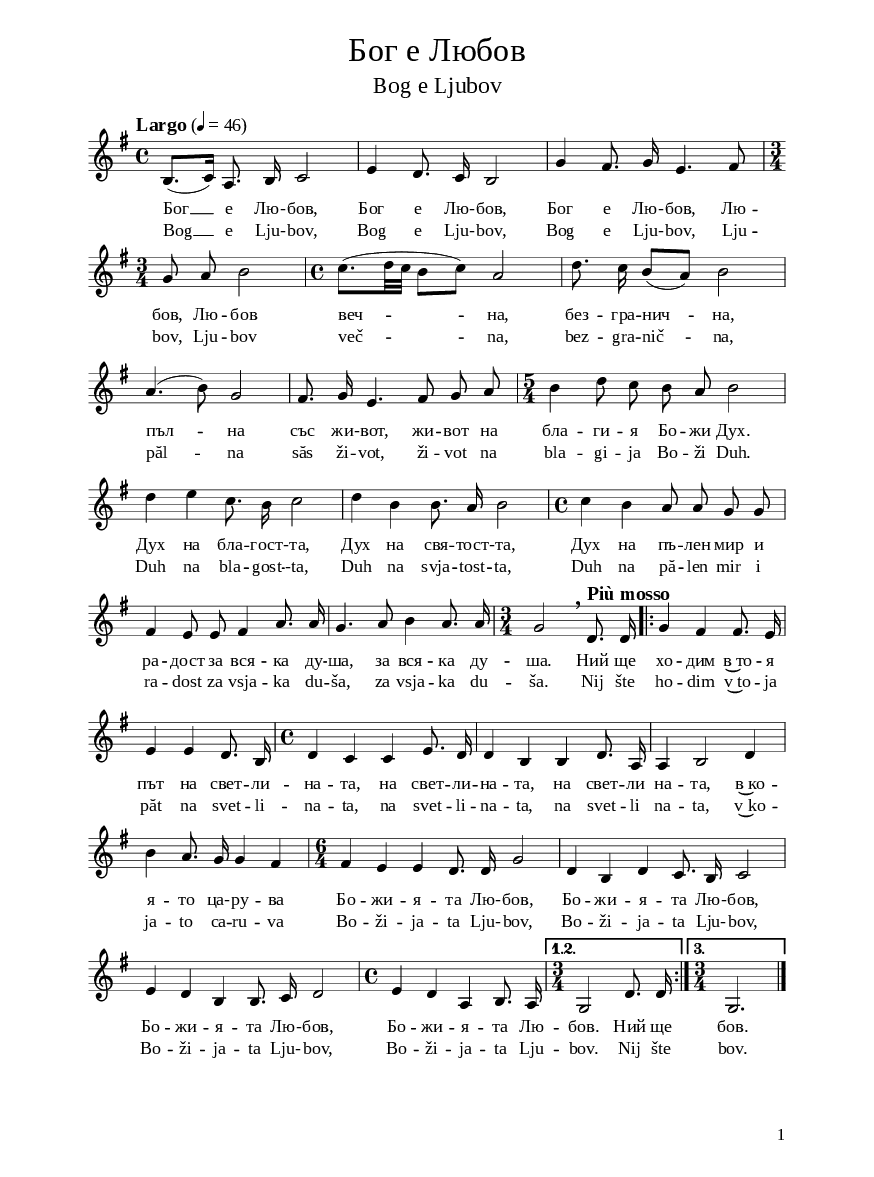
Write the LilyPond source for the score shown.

\version "2.24.4"

% include paper part and global functions
\include "include/globals.ily"

\bookpart {
  \label #'ref082
  \tocItem \markup "Бог е Любов – Bog e Ljubov"
  \include "include/bookpart-paper.ily"
  \score {
    \include "include/score-layout.ily"
    \new Voice \relative c' {
      \clef treble
      \key g \major
      \time 4/4
      \tempoFunc "Largo" 4 "46"

      \autoBeamOff

      b8. [(c16)] a8. b16 c2 |
      e4 d8. c16 b2 |
      g'4 fis8. g16 e4. fis8 | \break

      \time 3/4 g8 a8 b2 |
      \time 4/4 c8. [(d32 c32] b8 [c8]) a2 |
      d8. c16 b8 [(a8)] b2 | \break

      a4. (b8) g2 |
      fis8. g16 e4. fis8 g8 a8 |
      \time 5/4 b4 d8 c8 b8 a8 b2 | \break

      d4 e4 c8. b16 c2 |
      d4 b4 b8. a16 b2 |
      \time 4/4 c4 b4 a8 a8 g8 g8 | \break

      fis4 e8 e8 fis4 a8. a16 |
      g4. a8 b4 a8. a16 |
      \time 3/4 g2 \breathe \tempo "Più mosso"  d8. d16 |
      \repeat volta 3 {
        g4 fis4 fis8. e16 | \break

        e4 e4 d8. b16 |
        \time 4/4 d4 c4 c4 e8. d16 |
        d4 b4 b4 d8. a16 |
        a4 b2 d4 | \break

        b'4 a8. g16 g4 fis4 |
        \time 6/4 fis4 e4 e4 d8. d16 g2 |
        d4 b4 d4 c8. b16 c2 | \break

        e4 d4 b4 b8. c16 d2 |
        \time 4/4 e4 d4 a4 b8. a16 |
      } % repeat
      \alternative {
        { \time 3/4 g2 d'8. d16 }
        { \time 3/4 g,2.  \bar "|." }
      }
    }

    \addlyrics {
      Бог __ е "Лю-" -- бов, | Бог е "Лю-" -- бов, | Бог е "Лю-" -- бов, Лю -- |
      бов, Лю -- бов  | веч -- на, | без -- гра -- нич -- на, |
      пъл -- на | със жи -- "-вот," жи -- вот на | бла -- ги -- я Бо -- жи  Дух.
      Дух на бла -- гост -- "-та," | Дух на свя -- тост -- "-та," | Дух на пъ -- лен мир и |
      ра -- дост за вся -- ка ду -- ша, за вся -- ка ду -- | ша. Ний щe | хо -- дим в~то -- я |
      път  на свет -- ли -- | на -- та, на свет -- ли -- | на -- та, на свет -- ли | на -- та, в~ко -- |
      я -- то "ца-" -- ру -- ва | Бо -- жи -- я -- та "Лю-" -- бов, | Бо -- жи -- я -- та "Лю-" -- бов, |
      Бо -- жи -- я -- та "Лю-" -- бов, | Бо -- жи -- я -- та Лю -- | бов. Ний ще | бов.}


      \addlyrics {
        Bog __ e "Lju-" -- bov, | Bog e "Lju-" -- bov, | Bog e "Lju-" -- bov, Lju -- |
        bov, Lju -- bov  | več -- na, | bez -- gra -- nič -- na, |
        păl -- na | săs ži -- vot, ži -- vot na | bla -- gi -- ja Bo -- ži  Duh.
        Duh na bla -- gost -- "-ta," | Duh na svja -- tost -- ta, | Duh na pă -- len mir i |
        ra -- dost za vsja -- ka du -- ša, za vsja -- ka du -- | ša. Nij šte | ho -- dim v~to -- ja |
        păt  na svet -- li -- | na -- ta, na svet -- li -- | na -- ta, na svet -- li | na -- ta, v~ko -- |
        ja -- to ca -- ru -- va | Bo -- ži -- ja -- ta "Lju-" -- bov, | Bo -- ži -- ja -- ta "Lju-" -- bov, |
        Bo -- ži -- ja -- ta "Lju-" -- bov, | Bo -- ži -- ja -- ta Lju -- | bov. Nij šte | bov.}
        \header {
          title = \titleFunc "Бог е Любов" "Bog e Ljubov"
        }

        \midi{}

      } % score

      \pageBreak
      % include foreign translation(s) of the song
      \version "2.24.4"

\markup \fill-line { \fontsize #deTitleFontSize "Gott ist Liebe" }

\markup \null
\markup \null

\markup \abs-fontsize #10 {
   \hspace #25
  \override #`(baseline-skip . ,deCoupletBaselineSkip)

  \column {

    \line { " "  Gott ist Liebe, Gott ist Liebe, Gott ist Liebe, }

    \line { " " Liebe, ewige, grenzenlose, Liebe,}

    \line { " " erfüllt mit Leben, }

    \line { " " Leben des gütigen göttlichen Geistes. }

    \line { " " Geist der Güte, }

    \line { " " Geist der Heiligkeit,}

    \line { " " Geist des vollen Friedens und der Freude für jede Seele.}

    \vspace #0.5

    \line { " " Wir werden auf diesem Weg des Lichtes,}
    \line { " " des Lichtes, des Lichtes, gehen,  }
    
    \line { " " dort, wo die göttliche Liebe,}
    \line { " " die göttliche Liebe, die göttliche Liebe herrscht. }



  }


}


    } % bookpart
